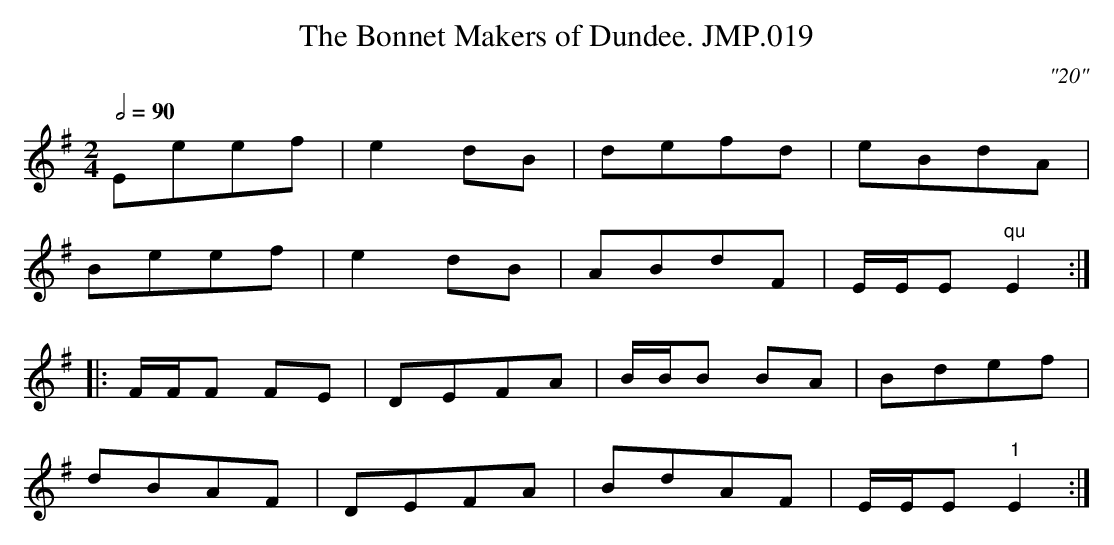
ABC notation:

X:1
T:Bonnet Makers of Dundee. JMP.019, The
M:2/4
L:1/8
Q:1/2=90
C:"20"
K:Em
Eeef | e2 dB | defd | eBdA |
Beef | e2 dB | ABdF | E/E/E"qu" E2 :|
|:F/F/F FE | DEFA | B/B/B BA | Bdef |
dBAF | DEFA | BdAF | E/E/E "1"E2 :|
